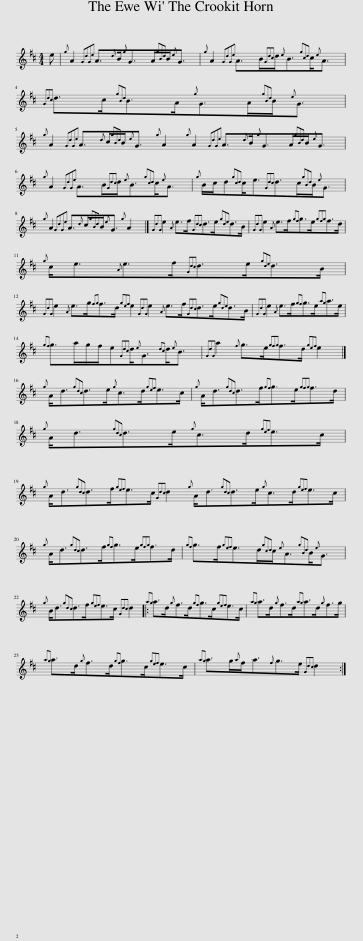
X:1
L:1/8
M:4/4
I:linebreak $
K:D
V:1 treble
V:1
 e |{g} A2{GdGe} A3/2{d}B/{g}G>A{gBd}B/{e}G3/2 |{g} A2{GdGe} A>B{Gdc}d/{e}B3/2{gcd}c/{e}A3/2 |${Gdc} d>c{gBd}B>A{g}G>A{gBd}B/{e}G3/2 |${g} A2{GdGe} A3/2{d}c/{gBd}B/{e}G3/2{g} A2{g} A2{GdGe} A3/2{d}B/{g}G>A{gBd}B/{e}G3/2 |$ %5
{g} A2{GdGe} A>B{Gdc}d/{e}B3/2{gcd}c/{e}A3/2 |{g} B/c/d{gcd}c<e{Gdc}d>c{gBd}B/{e}G3/2 |${g} A2{GdGe} A3/2{d}c/{gBd}B/{e}G3/2{g} A2 |]{GdG} e2{A} e>f{Gdc}d>e{gde}d>B |{GdG} e2{A} e>f{gf}g>e{gfg}f>d |$ %10
{g} c<e{A}e>f{Gdc}d>e{gde}d>B |${GdG} e2{A} e>g{fg}f>d{gef} e2{GdG} e2{A} e>f{Gdc}d>e{gde}d>B |{GdG} e2{A} e>f{gf}g>e{ag}a>e |${gf} g>ag/f/e{Gdc}d/{e}G3/2{dc}d/{e}B3/2 |{GdG} a2{f} g>e{gfg}f>d{gef} e2 |]$ %15
{g} A<d{gdc}d>e{g}c>d{gef}e>c |{g} A<d{gdc}d>f{gf}g>e{gfg}f>d |${g} A<d{gdc}d>e{g}c>d{gef}e>c |${g} A<d{gdc}d>f{gef}e>c{Gdc} d2{g} A<d{gdc}d>e{g}c>d{gef}e>c |${g} A<d{gdc}d>f{gf}g>e{gfg}f>d | %20
{gf} g>f{gef}e>d{gcd}c/{e}A3/2{gBd}B/{e}G3/2 |${g} B<d{gdc}d>f{gef}e>c{Gdc} d2 |:{ag} a>d{g}f>d{gf}g>c{gef}e>c |{ag} a>d{g}f>d{ag}a>d{g}f>g |${ag} a>d{g}f>d{gf}g>c{gef}e>c | %25
{ag} a>g{a}f<a{f}g>e{Gdc} d2 :| %26
